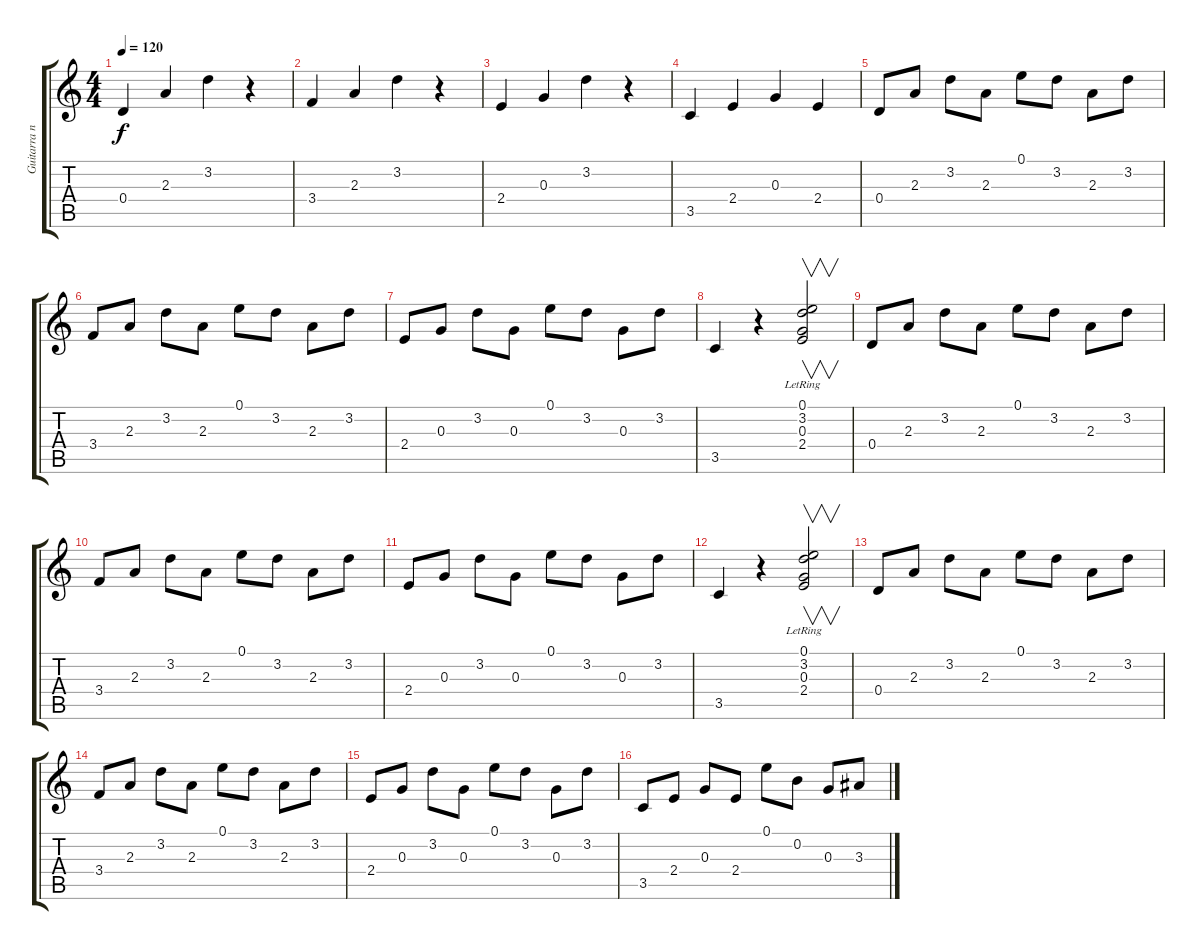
\track ("Guitarra neta" "Guitarra n") {instrument electricguitarclean}
\staff {score tabs}
\tuning (E4 B3 G3 D3 A2 E2) {hide}
\ts (4 4)
\tempo 120
\clef g2
\ks c
0.4.4{dy f instrument electricguitarclean} 2.3.4 3.2.4 r.4 |
3.4.4 2.3.4 3.2.4 r.4 |
2.4.4 0.3.4 3.2.4 r.4 |
3.5.4 2.4.4 0.3.4 2.4.4 |
0.4.8 2.3.8 3.2.8 2.3.8 0.1.8 3.2.8 2.3.8 3.2.8 |
3.4.8 2.3.8 3.2.8 2.3.8 0.1.8 3.2.8 2.3.8 3.2.8 |
2.4.8 0.3.8 3.2.8 0.3.8 0.1.8 3.2.8 0.3.8 3.2.8 |
3.5.4 r.4 (0.1 3.2 0.3 2.4{lr}).2{v} |
0.4.8 2.3.8 3.2.8 2.3.8 0.1.8 3.2.8 2.3.8 3.2.8 |
3.4.8 2.3.8 3.2.8 2.3.8 0.1.8 3.2.8 2.3.8 3.2.8 |
2.4.8 0.3.8 3.2.8 0.3.8 0.1.8 3.2.8 0.3.8 3.2.8 |
3.5.4 r.4 (0.1 3.2 0.3 2.4{lr}).2{v} |
0.4.8 2.3.8 3.2.8 2.3.8 0.1.8 3.2.8 2.3.8 3.2.8 |
3.4.8 2.3.8 3.2.8 2.3.8 0.1.8 3.2.8 2.3.8 3.2.8 |
2.4.8 0.3.8 3.2.8 0.3.8 0.1.8 3.2.8 0.3.8 3.2.8 |
3.5.8 2.4.8 0.3.8 2.4.8 0.1.8 0.2.8 0.3.8 3.3.8
